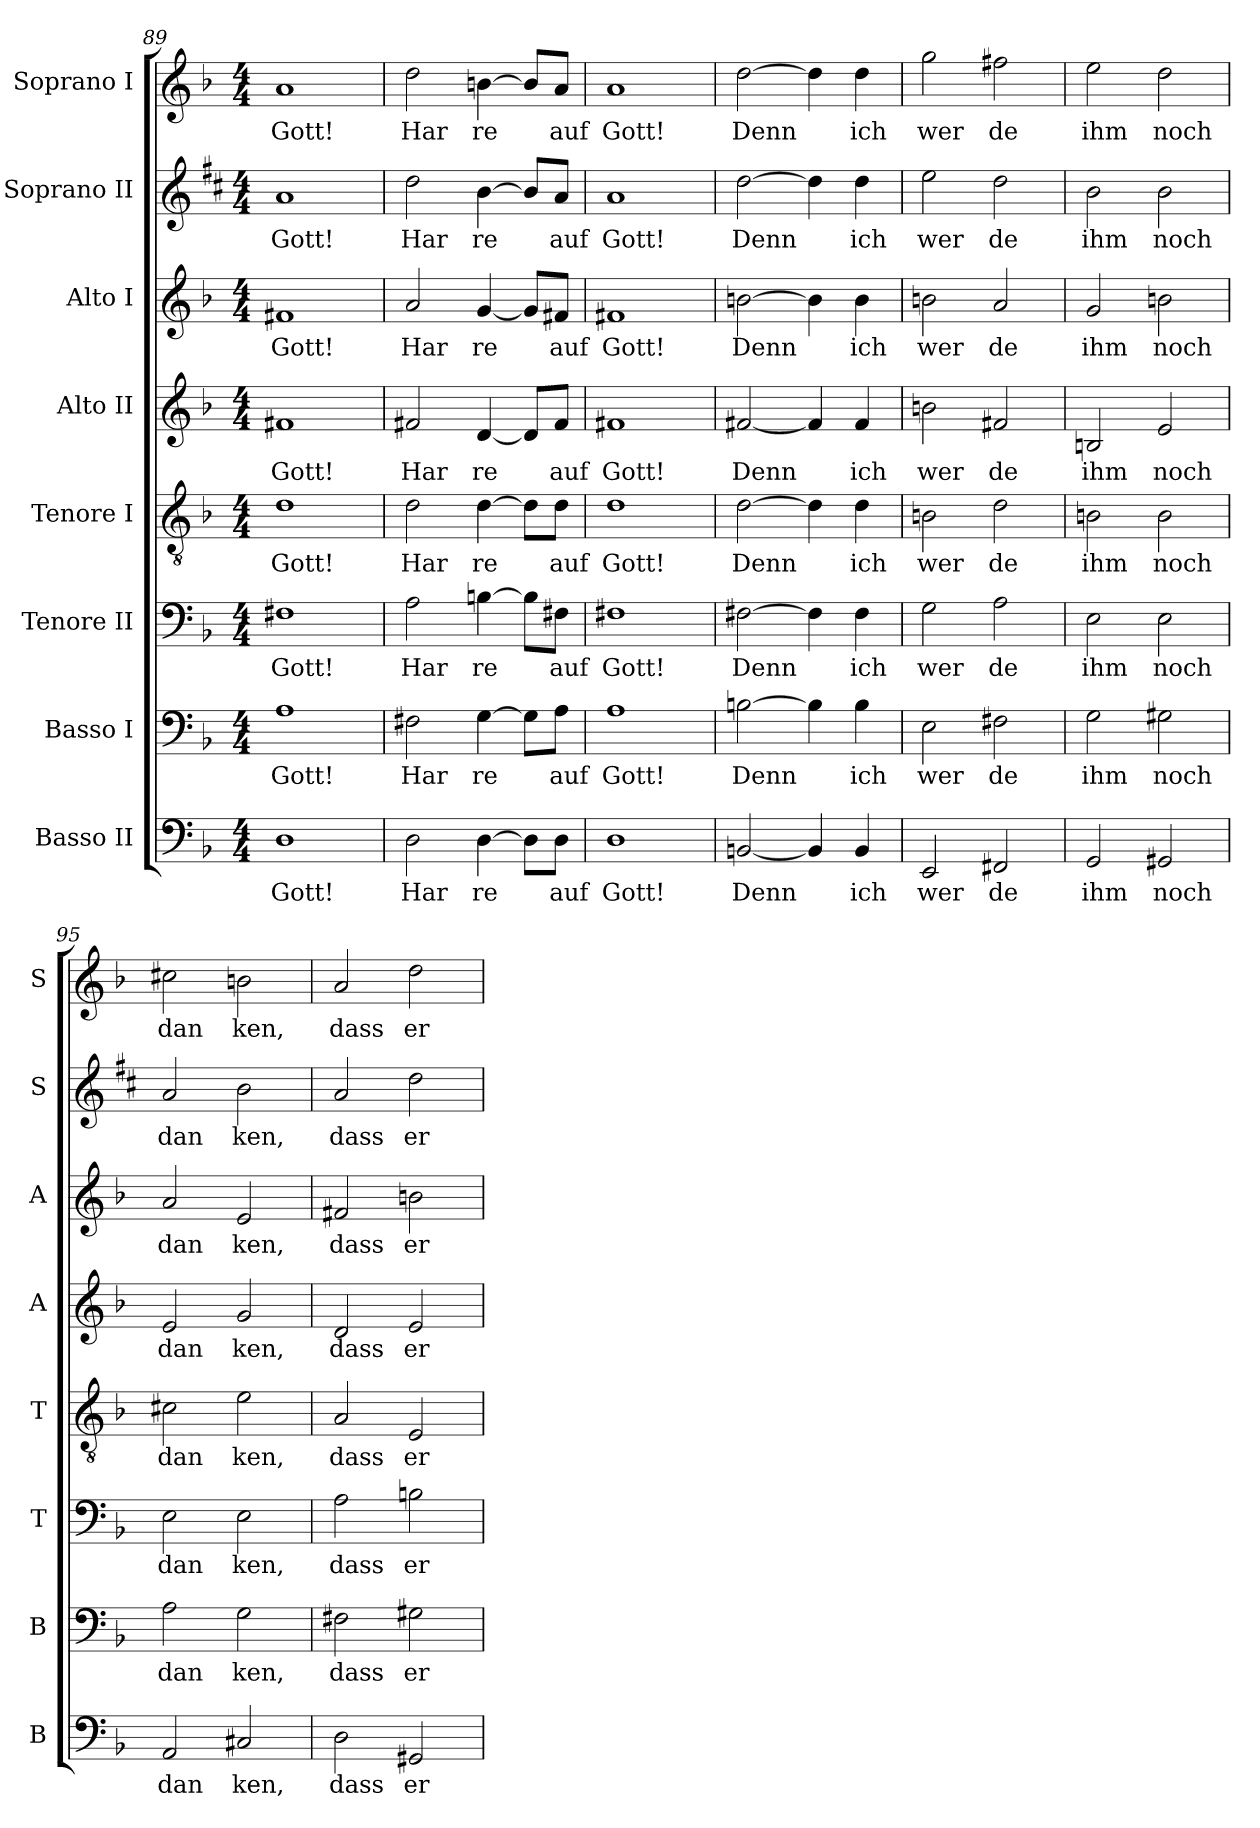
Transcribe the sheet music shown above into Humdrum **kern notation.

**kern	**text	**kern	**text	**kern	**text	**kern	**text	**kern	**text	**kern	**text	**kern	**text	**kern	**text
*part8	*part8	*part7	*part7	*part6	*part6	*part5	*part5	*part4	*part4	*part3	*part3	*part2	*part2	*part1	*part1
*staff8	*staff8	*staff7	*staff7	*staff6	*staff6	*staff5	*staff5	*staff4	*staff4	*staff3	*staff3	*staff2	*staff2	*staff1	*staff1
*I"Basso II	*	*I"Basso I	*	*I"Tenore II	*	*I"Tenore I	*	*I"Alto II	*	*I"Alto I	*	*I"Soprano II	*	*I"Soprano I	*
*I'B	*	*I'B	*	*I'T	*	*I'T	*	*I'A	*	*I'A	*	*I'S	*	*I'S	*
*clefF4	*	*clefF4	*	*clefF4	*	*clefGv2	*	*clefG2	*	*clefG2	*	*clefG2	*	*clefG2	*
*k[b-]	*	*k[b-]	*	*k[b-]	*	*k[b-]	*	*k[b-]	*	*k[b-]	*	*k[f#c#]	*	*k[b-]	*
*F:	*	*F:	*	*F:	*	*F:	*	*F:	*	*F:	*	*D:	*	*F:	*
*M4/4	*	*M4/4	*	*M4/4	*	*M4/4	*	*M4/4	*	*M4/4	*	*M4/4	*	*M4/4	*
=89	=89	=89	=89	=89	=89	=89	=89	=89	=89	=89	=89	=89	=89	=89	=89
1D	Gott!	1A	Gott!	1F#X	Gott!	1d	Gott!	1f#X	Gott!	1f#X	Gott!	1a	Gott!	1a	Gott!
=90	=90	=90	=90	=90	=90	=90	=90	=90	=90	=90	=90	=90	=90	=90	=90
2D\	Har	2F#X\	Har	2A\	Har	2d\	Har	2f#X/	Har	2a/	Har	2dd\	Har	2dd\	Har
[4D\	re	[4G\	re	[4Bn\	re	[4d\	re	[4d/	re	[4g/	re	[4b\	re	[4bn\	re
8D\L]	.	8G\L]	.	8B\L]	.	8d\L]	.	8d/L]	.	8g/L]	.	8b/L]	.	8b/L]	.
8D\J	auf	8A\J	auf	8F#X\J	auf	8d\J	auf	8f#/J	auf	8f#X/J	auf	8a/J	auf	8a/J	auf
=91	=91	=91	=91	=91	=91	=91	=91	=91	=91	=91	=91	=91	=91	=91	=91
1D	Gott!	1A	Gott!	1F#X	Gott!	1d	Gott!	1f#X	Gott!	1f#X	Gott!	1a	Gott!	1a	Gott!
!!LO:PB:g=z
=92	=92	=92	=92	=92	=92	=92	=92	=92	=92	=92	=92	=92	=92	=92	=92
[2BBn/	Denn	[2Bn\	Denn	[2F#X\	Denn	[2d\	Denn	[2f#X/	Denn	[2bn\	Denn	[2dd\	Denn	[2dd\	Denn
4BB/]	.	4B\]	.	4F#\]	.	4d\]	.	4f#/]	.	4b\]	.	4dd\]	.	4dd\]	.
4BB/	ich	4B\	ich	4F#\	ich	4d\	ich	4f#/	ich	4b\	ich	4dd\	ich	4dd\	ich
=93	=93	=93	=93	=93	=93	=93	=93	=93	=93	=93	=93	=93	=93	=93	=93
2EE/	wer	2E\	wer	2G\	wer	2Bn\	wer	2bn\	wer	2bn\	wer	2ee\	wer	2gg\	wer
2FF#X/	de	2F#X\	de	2A\	de	2d\	de	2f#X/	de	2a/	de	2dd\	de	2ff#X\	de
=94	=94	=94	=94	=94	=94	=94	=94	=94	=94	=94	=94	=94	=94	=94	=94
2GG/	ihm	2G\	ihm	2E\	ihm	2Bn\	ihm	2Bn/	ihm	2g/	ihm	2b\	ihm	2ee\	ihm
2GG#X/	noch	2G#X\	noch	2E\	noch	2B\	noch	2e/	noch	2bn\	noch	2b\	noch	2dd\	noch
=95	=95	=95	=95	=95	=95	=95	=95	=95	=95	=95	=95	=95	=95	=95	=95
2AA/	dan	2A\	dan	2E\	dan	2c#X\	dan	2e/	dan	2a/	dan	2a/	dan	2cc#X\	dan
2C#X/	ken,	2G\	ken,	2E\	ken,	2e\	ken,	2g/	ken,	2e/	ken,	2b\	ken,	2bn\	ken,
=96	=96	=96	=96	=96	=96	=96	=96	=96	=96	=96	=96	=96	=96	=96	=96
2D\	dass	2F#X\	dass	2A\	dass	2A/	dass	2d/	dass	2f#X/	dass	2a/	dass	2a/	dass
2GG#X/	er	2G#X\	er	2Bn\	er	2E/	er	2e/	er	2bn\	er	2dd\	er	2dd\	er
=	=	=	=	=	=	=	=	=	=	=	=	=	=	=	=
*-	*-	*-	*-	*-	*-	*-	*-	*-	*-	*-	*-	*-	*-	*-	*-
